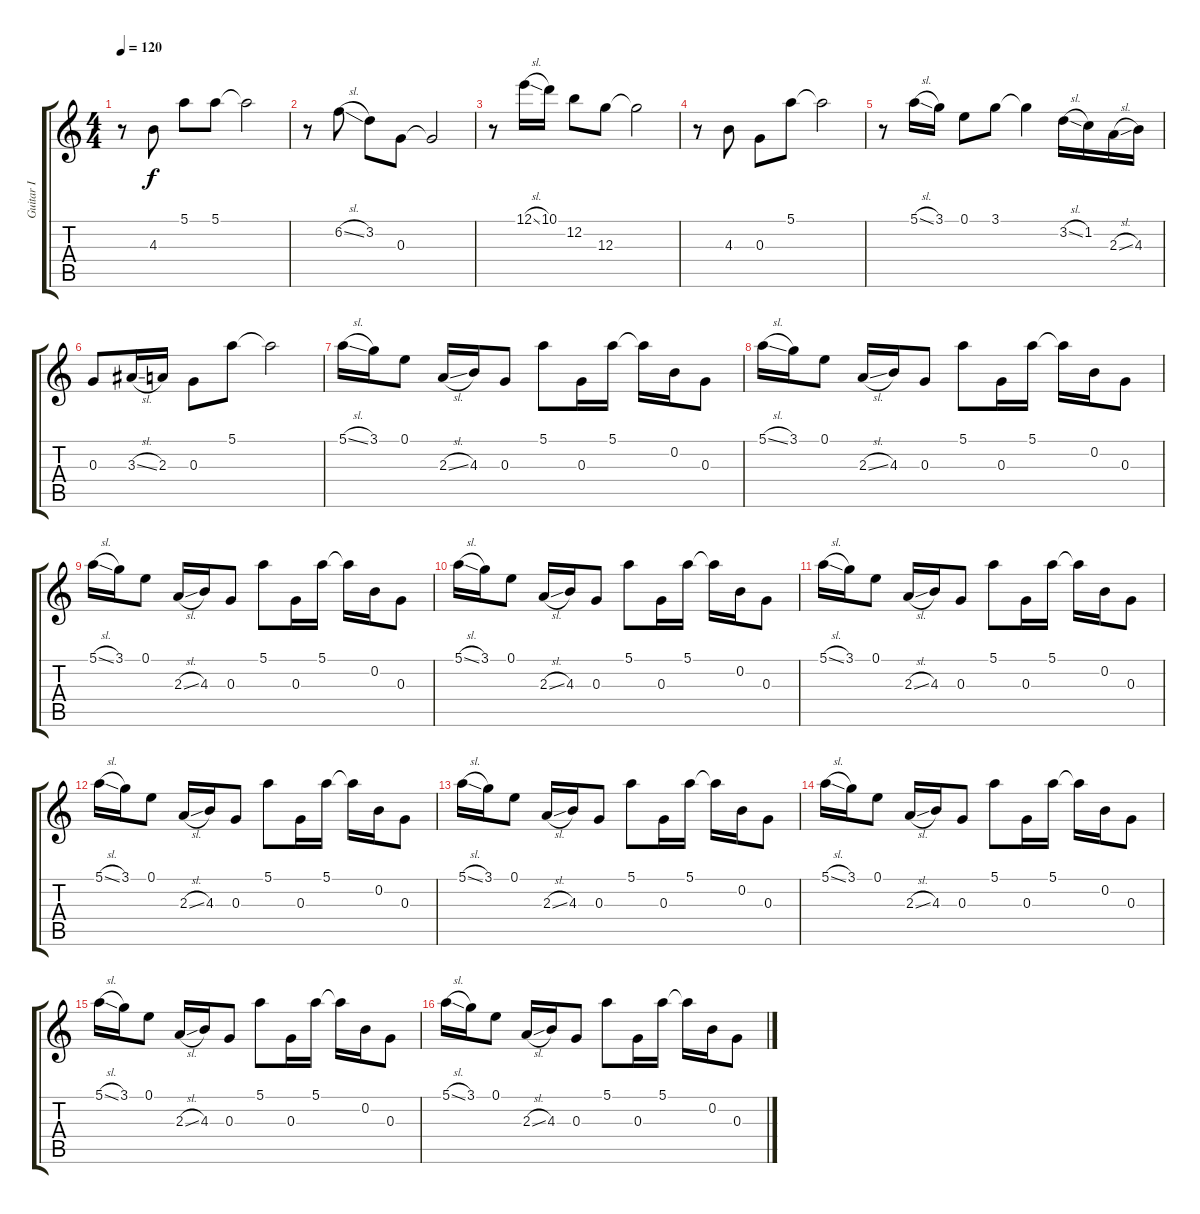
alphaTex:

\track ("Guitar I" "Guitar I") {instrument acousticguitarnylon}
\staff {score tabs}
\tuning (E4 B3 G3 D3 A2 E2) {hide}
\ts (4 4)
\tempo 120
\clef g2
\ks c
r.8{dy mp} 4.3.8{dy f} 5.1.8 5.1.8 5.1{t}.2 |
r.8 6.2{sl}.8 3.2.8 0.3.8 0.3{t}.2 |
r.8 12.1{sl}.16 10.1.16 12.2.8 12.3.8 12.3{t}.2 |
r.8 4.3.8 0.3.8 5.1.8 5.1{t}.2 |
r.8 5.1{sl}.16 3.1.16 0.1.8 3.1.8 3.1{t}.4 3.2{sl}.16 1.2.16 2.3{sl}.16 4.3.16 |
0.3.8 3.3{sl}.16 2.3.16 0.3.8 5.1.8 5.1{t}.2 |
5.1{sl}.16 3.1.16 0.1.8 2.3{sl}.16 4.3.16 0.3.8 5.1.8 0.3.16 5.1.16 5.1{t}.16 0.2.16 0.3.8 |
5.1{sl}.16 3.1.16 0.1.8 2.3{sl}.16 4.3.16 0.3.8 5.1.8 0.3.16 5.1.16 5.1{t}.16 0.2.16 0.3.8 |
5.1{sl}.16 3.1.16 0.1.8 2.3{sl}.16 4.3.16 0.3.8 5.1.8 0.3.16 5.1.16 5.1{t}.16 0.2.16 0.3.8 |
5.1{sl}.16 3.1.16 0.1.8 2.3{sl}.16 4.3.16 0.3.8 5.1.8 0.3.16 5.1.16 5.1{t}.16 0.2.16 0.3.8 |
5.1{sl}.16 3.1.16 0.1.8 2.3{sl}.16 4.3.16 0.3.8 5.1.8 0.3.16 5.1.16 5.1{t}.16 0.2.16 0.3.8 |
5.1{sl}.16 3.1.16 0.1.8 2.3{sl}.16 4.3.16 0.3.8 5.1.8 0.3.16 5.1.16 5.1{t}.16 0.2.16 0.3.8 |
5.1{sl}.16 3.1.16 0.1.8 2.3{sl}.16 4.3.16 0.3.8 5.1.8 0.3.16 5.1.16 5.1{t}.16 0.2.16 0.3.8 |
5.1{sl}.16 3.1.16 0.1.8 2.3{sl}.16 4.3.16 0.3.8 5.1.8 0.3.16 5.1.16 5.1{t}.16 0.2.16 0.3.8 |
5.1{sl}.16 3.1.16 0.1.8 2.3{sl}.16 4.3.16 0.3.8 5.1.8 0.3.16 5.1.16 5.1{t}.16 0.2.16 0.3.8 |
5.1{sl}.16 3.1.16 0.1.8 2.3{sl}.16 4.3.16 0.3.8 5.1.8 0.3.16 5.1.16 5.1{t}.16 0.2.16 0.3.8
